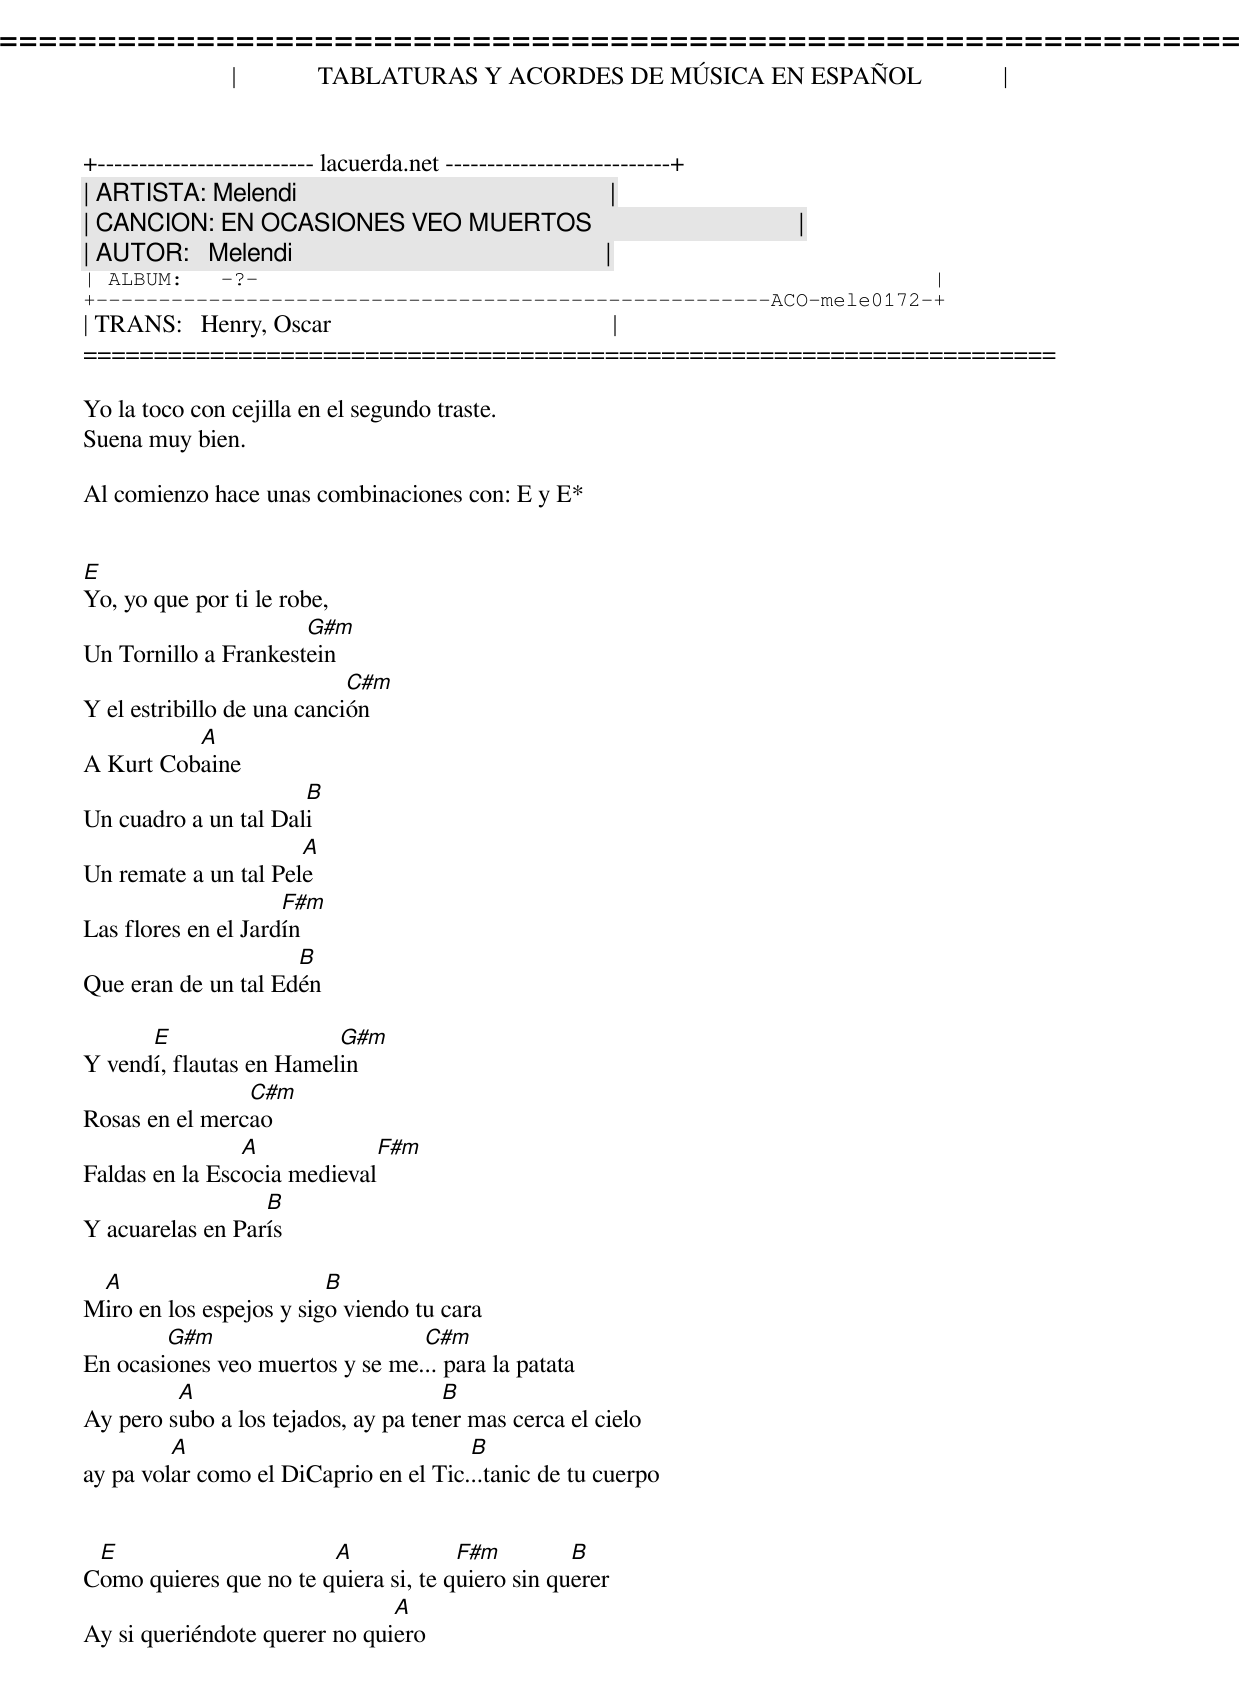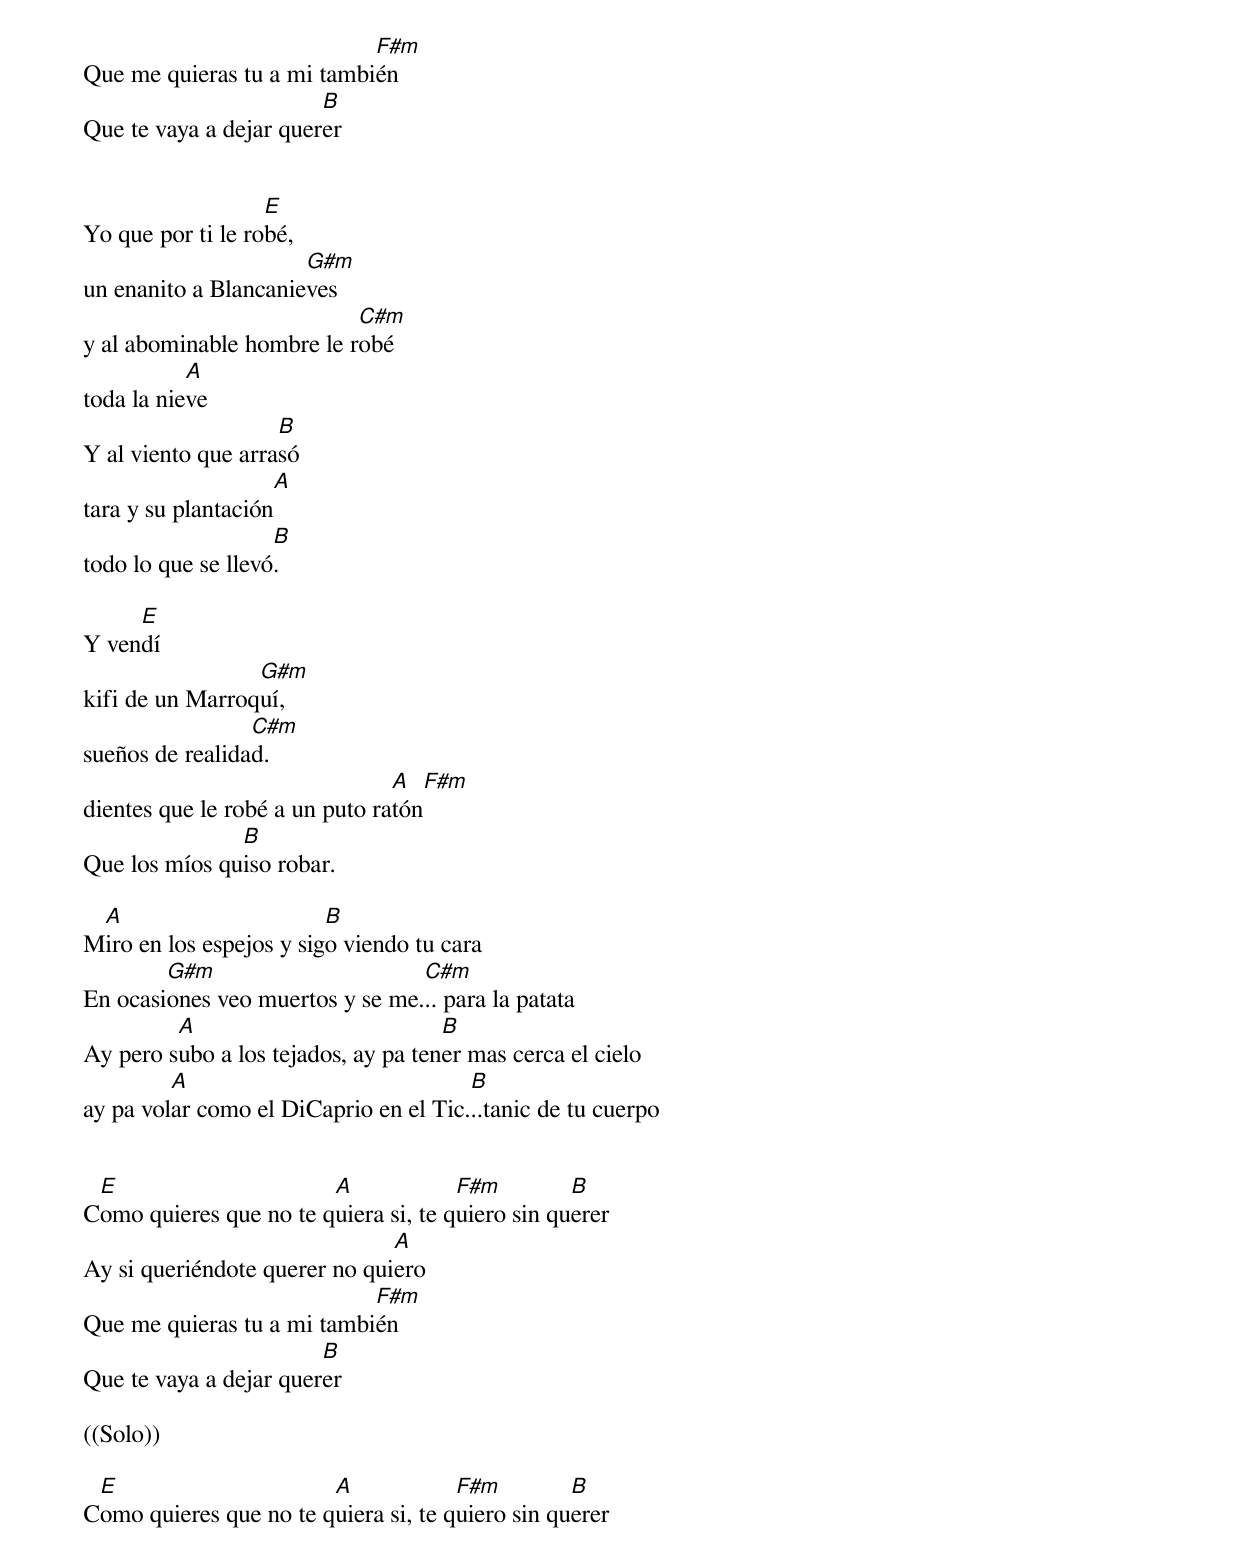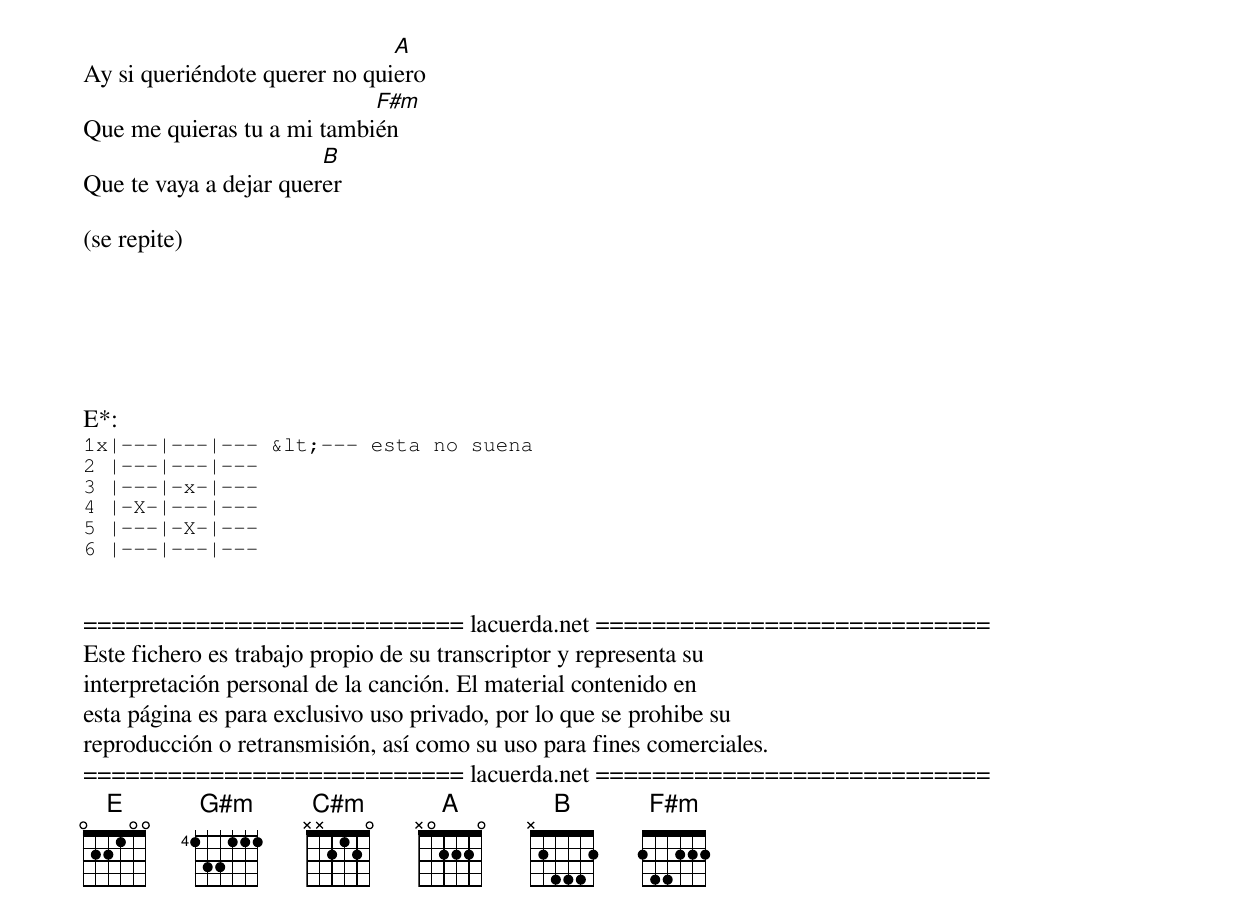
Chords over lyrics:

=====================================================================
|             TABLATURAS Y ACORDES DE MÚSICA EN ESPAÑOL             |
+-------------------------- lacuerda.net ---------------------------+
| ARTISTA: Melendi                                                  |
| CANCION: EN OCASIONES VEO MUERTOS                                 |
| AUTOR:   Melendi                                                  |
| ALBUM:   -?-                                                      |
+------------------------------------------------------ACO-mele0172-+
| TRANS:   Henry, Oscar                                             |
=====================================================================

Yo la toco con cejilla en el segundo traste.
Suena muy bien.

Al comienzo hace unas combinaciones con: E y E*


E
Yo, yo que por ti le robe,
                      G#m
Un Tornillo a Frankestein
                            C#m
Y el estribillo de una canción
          A
A Kurt Cobaine
                      B
Un cuadro a un tal Dali
                      A
Un remate a un tal Pele
                     F#m
Las flores en el Jardín
                     B
Que eran de un tal Edén

      E                  G#m
Y vendí, flautas en Hamelin
                C#m
Rosas en el mercao
                A            F#m
Faldas en la Escocia medieval
                  B
Y acuarelas en París

 A                       B
Miro en los espejos y sigo viendo tu cara
        G#m                      C#m
En ocasiones veo muertos y se me... para la patata
         A                           B
Ay pero subo a los tejados, ay pa tener mas cerca el cielo
         A                             B
ay pa volar como el DiCaprio en el Tic...tanic de tu cuerpo


 E                      A             F#m         B
Como quieres que no te quiera si, te quiero sin querer
                               A
Ay si queriéndote querer no quiero
                            F#m
Que me quieras tu a mi también
                        B
Que te vaya a dejar querer


                   E
Yo que por ti le robé,
                      G#m
un enanito a Blancanieves
                           C#m
y al abominable hombre le robé
           A
toda la nieve
                    B
Y al viento que arrasó
                    A
tara y su plantación
                    B
todo lo que se llevó.

     E
Y vendí
                 G#m
kifi de un Marroquí,
                 C#m
sueños de realidad.
                                A    F#m
dientes que le robé a un puto ratón
               B
Que los míos quiso robar.

 A                       B
Miro en los espejos y sigo viendo tu cara
        G#m                      C#m
En ocasiones veo muertos y se me... para la patata
         A                           B
Ay pero subo a los tejados, ay pa tener mas cerca el cielo
         A                             B
ay pa volar como el DiCaprio en el Tic...tanic de tu cuerpo


 E                      A             F#m         B
Como quieres que no te quiera si, te quiero sin querer
                               A
Ay si queriéndote querer no quiero
                            F#m
Que me quieras tu a mi también
                        B
Que te vaya a dejar querer

((Solo))

 E                      A             F#m         B
Como quieres que no te quiera si, te quiero sin querer
                               A
Ay si queriéndote querer no quiero
                            F#m
Que me quieras tu a mi también
                        B
Que te vaya a dejar querer

(se repite)






E*:
1x|---|---|--- &lt;--- esta no suena
2 |---|---|---
3 |---|-x-|---
4 |-X-|---|---
5 |---|-X-|---
6 |---|---|---


=========================== lacuerda.net ============================
Este fichero es trabajo propio de su transcriptor y representa su
interpretación personal de la canción. El material contenido en
esta página es para exclusivo uso privado, por lo que se prohibe su
reproducción o retransmisión, así como su uso para fines comerciales.
=========================== lacuerda.net ============================
